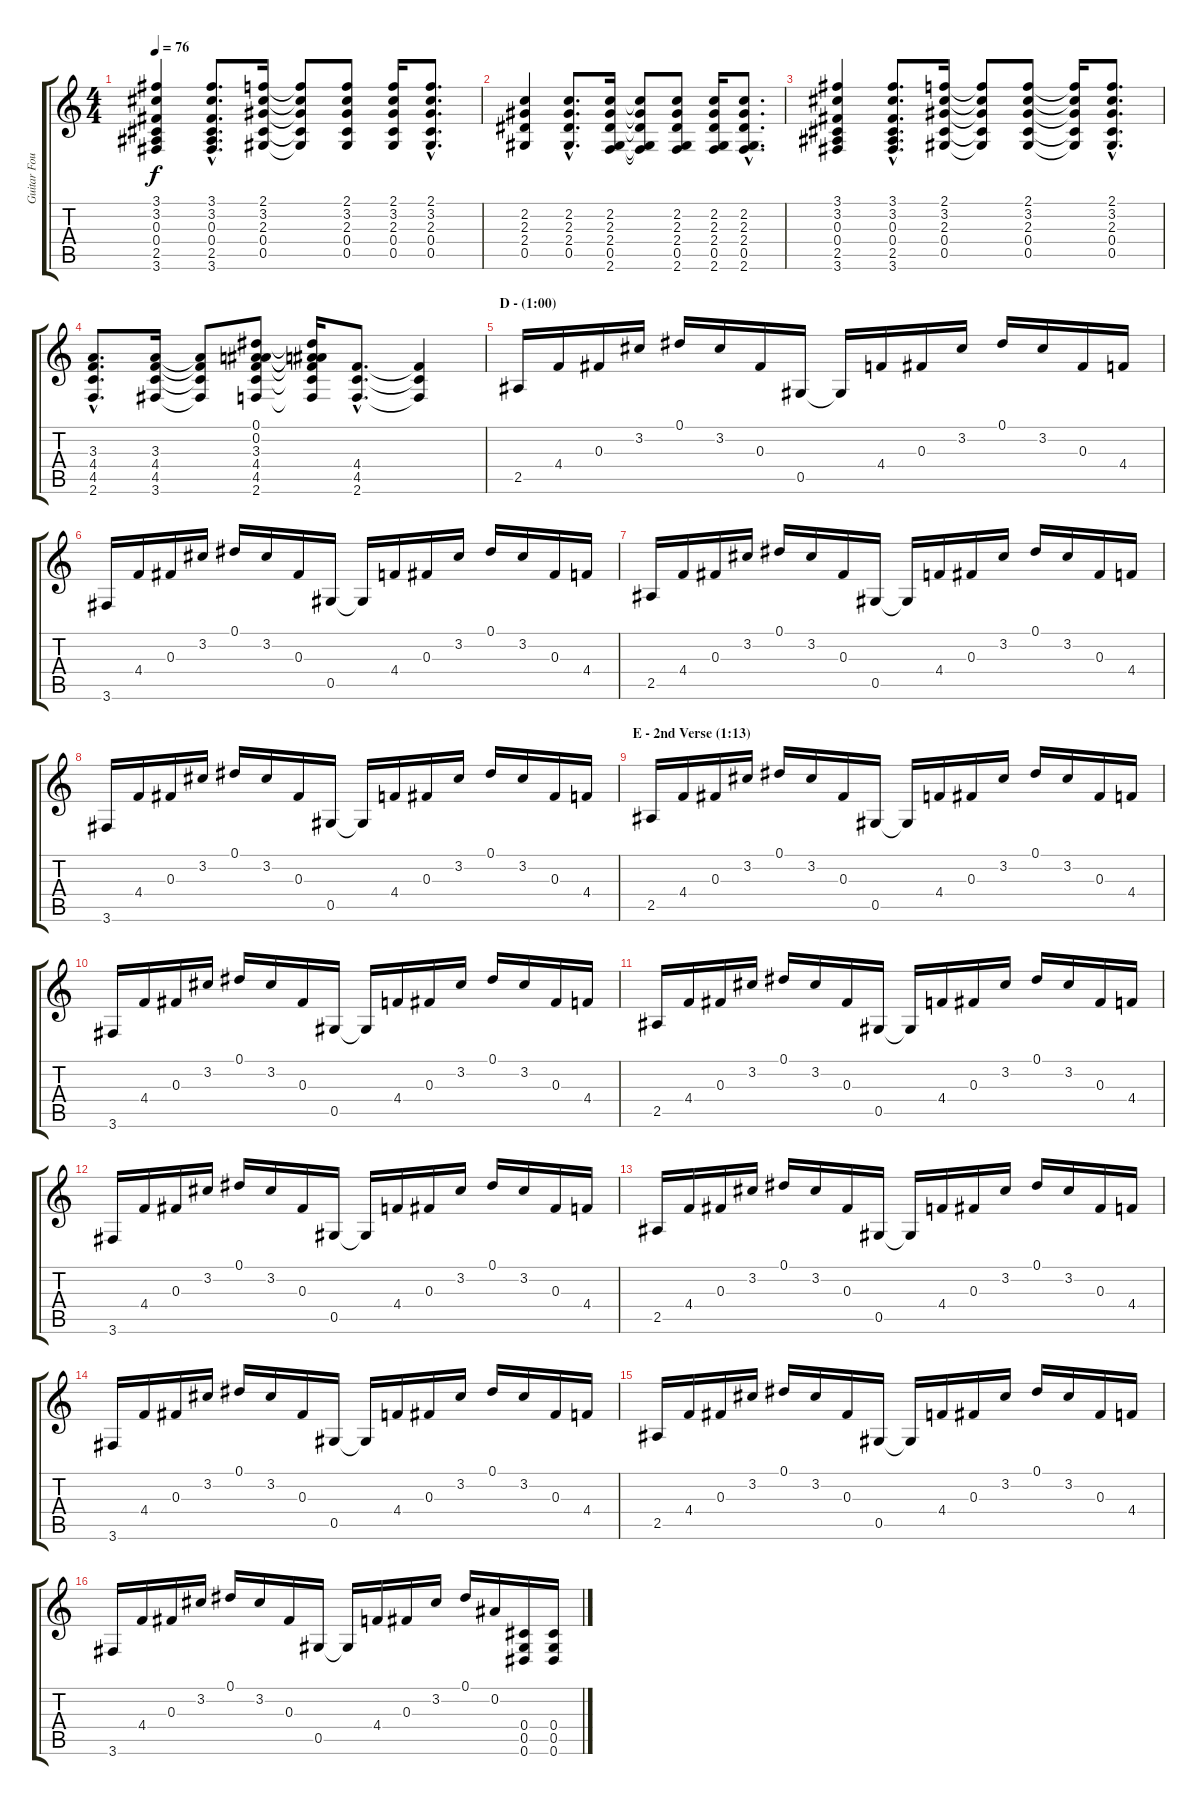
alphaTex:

\track ("Guitar Four" "Guitar Fou") {instrument electricguitarclean}
\staff {score tabs}
\tuning (Eb4 Bb3 Gb3 Db3 Ab2 Eb2) {hide}
\ts (4 4)
\tempo 76
\clef g2
\ks c
(3.1 3.2 0.3 0.4 2.5 3.6).4{dy f instrument distortionguitar} (3.1{hac} 3.2{hac} 0.3{hac} 0.4{hac} 2.5{hac} 3.6{hac}).8{d} (2.1 3.2 2.3 0.4 0.5).16 (2.1{t} 3.2{t} 2.3{t} 0.4{t} 0.5{t}).8 (2.1 3.2 2.3 0.4 0.5).8 (2.1 3.2 2.3 0.4 0.5).16 (2.1{hac} 3.2{hac} 2.3{hac} 0.4{hac} 0.5{hac}).8{d} |
(2.2 2.3 2.4 0.5).4 (2.2{hac} 2.3{hac} 2.4{hac} 0.5{hac}).8{d} (2.2 2.3 2.4 0.5 2.6).16 (2.2{t} 2.3{t} 2.4{t} 0.5{t} 2.6{t}).8 (2.2 2.3 2.4 0.5 2.6).8 (2.2 2.3 2.4 0.5 2.6).16 (2.2{hac} 2.3{hac} 2.4{hac} 0.5{hac} 2.6{hac}).8{d} |
(3.1 3.2 0.3 0.4 2.5 3.6).4 (3.1{hac} 3.2{hac} 0.3{hac} 0.4{hac} 2.5{hac} 3.6{hac}).8{d} (2.1 3.2 2.3 0.4 0.5).16 (2.1{t} 3.2{t} 2.3{t} 0.4{t} 0.5{t}).8 (2.1 3.2 2.3 0.4 0.5).8 (2.1{t} 3.2{t} 2.3{t} 0.4{t} 0.5{t}).16 (2.1{hac} 3.2{hac} 2.3{hac} 0.4{hac} 0.5{hac}).8{d} |
(3.3{hac} 4.4{hac} 4.5{hac} 2.6{hac}).8{d} (3.3 4.4 4.5 3.6).16 (3.3{t} 4.4{t} 4.5{t} 3.6{t}).8 (0.1 0.2 3.3 4.4 4.5 2.6).8 (0.1{t} 0.2{t} 3.3{t} 4.4{t} 4.5{t} 2.6{t}).16 (4.4{hac} 4.5{hac} 2.6{hac}).8{d} (4.4{t} 4.5{t} 2.6{t}).4 |
\section ("" "D - (1:00)")
2.5.16{instrument electricguitarclean} 4.4.16 0.3.16 3.2.16 0.1.16 3.2.16 0.3.16 0.5.16 0.5{t}.16 4.4.16 0.3.16 3.2.16 0.1.16 3.2.16 0.3.16 4.4.16 |
3.6.16 4.4.16 0.3.16 3.2.16 0.1.16 3.2.16 0.3.16 0.5.16 0.5{t}.16 4.4.16 0.3.16 3.2.16 0.1.16 3.2.16 0.3.16 4.4.16 |
2.5.16 4.4.16 0.3.16 3.2.16 0.1.16 3.2.16 0.3.16 0.5.16 0.5{t}.16 4.4.16 0.3.16 3.2.16 0.1.16 3.2.16 0.3.16 4.4.16 |
3.6.16 4.4.16 0.3.16 3.2.16 0.1.16 3.2.16 0.3.16 0.5.16 0.5{t}.16 4.4.16 0.3.16 3.2.16 0.1.16 3.2.16 0.3.16 4.4.16 |
\section ("" "E - 2nd Verse (1:13)")
2.5.16 4.4.16 0.3.16 3.2.16 0.1.16 3.2.16 0.3.16 0.5.16 0.5{t}.16 4.4.16 0.3.16 3.2.16 0.1.16 3.2.16 0.3.16 4.4.16 |
3.6.16 4.4.16 0.3.16 3.2.16 0.1.16 3.2.16 0.3.16 0.5.16 0.5{t}.16 4.4.16 0.3.16 3.2.16 0.1.16 3.2.16 0.3.16 4.4.16 |
2.5.16 4.4.16 0.3.16 3.2.16 0.1.16 3.2.16 0.3.16 0.5.16 0.5{t}.16 4.4.16 0.3.16 3.2.16 0.1.16 3.2.16 0.3.16 4.4.16 |
3.6.16 4.4.16 0.3.16 3.2.16 0.1.16 3.2.16 0.3.16 0.5.16 0.5{t}.16 4.4.16 0.3.16 3.2.16 0.1.16 3.2.16 0.3.16 4.4.16 |
2.5.16 4.4.16 0.3.16 3.2.16 0.1.16 3.2.16 0.3.16 0.5.16 0.5{t}.16 4.4.16 0.3.16 3.2.16 0.1.16 3.2.16 0.3.16 4.4.16 |
3.6.16 4.4.16 0.3.16 3.2.16 0.1.16 3.2.16 0.3.16 0.5.16 0.5{t}.16 4.4.16 0.3.16 3.2.16 0.1.16 3.2.16 0.3.16 4.4.16 |
2.5.16 4.4.16 0.3.16 3.2.16 0.1.16 3.2.16 0.3.16 0.5.16 0.5{t}.16 4.4.16 0.3.16 3.2.16 0.1.16 3.2.16 0.3.16 4.4.16 |
3.6.16 4.4.16 0.3.16 3.2.16 0.1.16 3.2.16 0.3.16 0.5.16 0.5{t}.16 4.4.16 0.3.16 3.2.16 0.1.16 0.2.16 (0.4 0.5 0.6).16 (0.4 0.5 0.6).16
